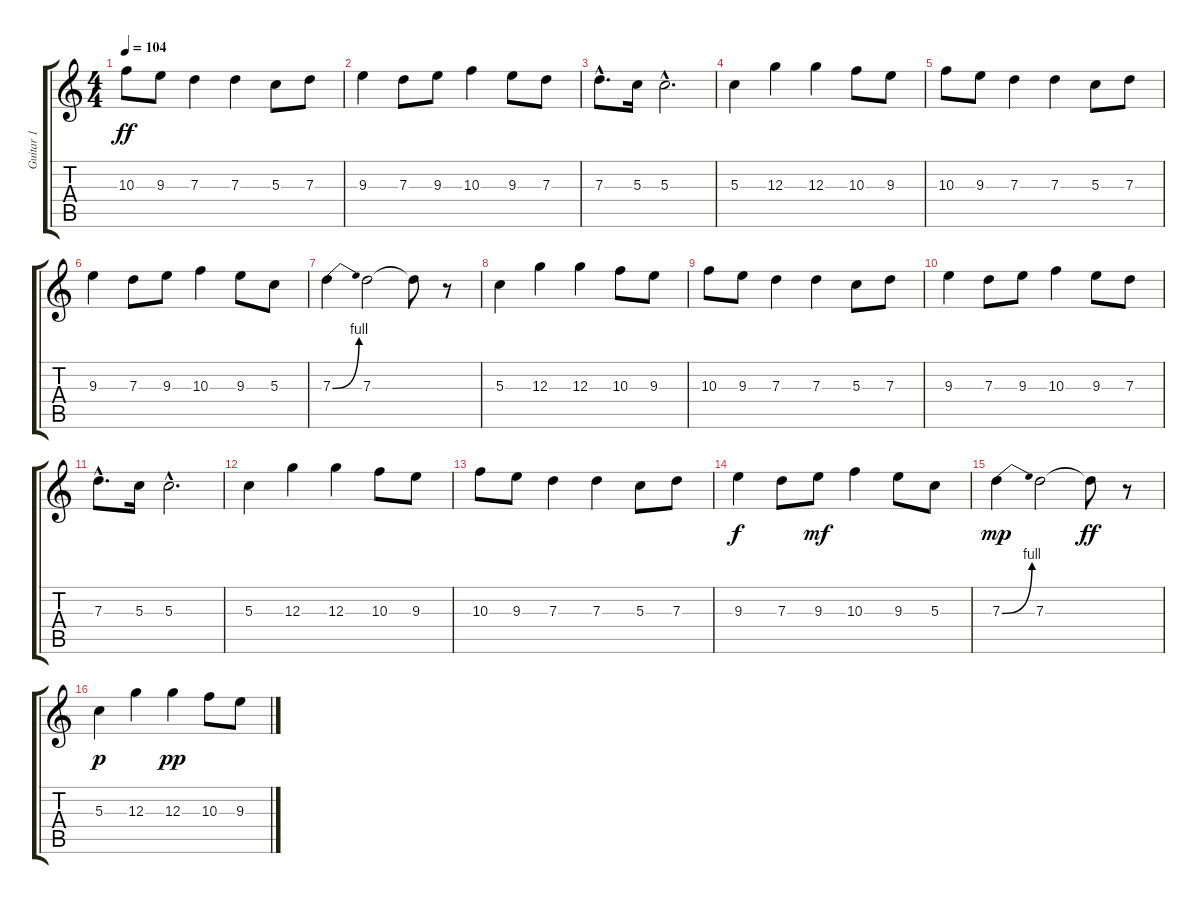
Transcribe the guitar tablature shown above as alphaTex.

\track ("Guitar 1" "Guitar 1") {instrument distortionguitar}
\staff {score tabs}
\tuning (E4 B3 G3 D3 A2 E2) {hide}
\ts (4 4)
\tempo 104
\clef g2
\ks c
10.3.8{dy ff} 9.3.8 7.3.4 7.3.4 5.3.8 7.3.8 |
9.3.4 7.3.8 9.3.8 10.3.4 9.3.8 7.3.8 |
7.3{hac}.8{d} 5.3.16 5.3{hac}.2{d} |
5.3.4 12.3.4 12.3.4 10.3.8 9.3.8 |
10.3.8 9.3.8 7.3.4 7.3.4 5.3.8 7.3.8 |
9.3.4 7.3.8 9.3.8 10.3.4 9.3.8 5.3.8 |
7.3{be (bend 0 0 60 4)}.4 7.3.2 7.3{t}.8 r.8 |
5.3.4 12.3.4 12.3.4 10.3.8 9.3.8 |
10.3.8 9.3.8 7.3.4 7.3.4 5.3.8 7.3.8 |
9.3.4 7.3.8 9.3.8 10.3.4 9.3.8 7.3.8 |
7.3{hac}.8{d} 5.3.16 5.3{hac}.2{d} |
5.3.4 12.3.4 12.3.4 10.3.8 9.3.8 |
10.3.8 9.3.8 7.3.4 7.3.4 5.3.8 7.3.8 |
9.3.4{dy f} 7.3.8 9.3.8{dy mf} 10.3.4 9.3.8 5.3.8 |
7.3{be (bend 0 0 60 4)}.4{dy mp} 7.3.2 7.3{t}.8{dy ff} r.8 |
5.3.4{dy p} 12.3.4 12.3.4{dy pp} 10.3.8 9.3.8
